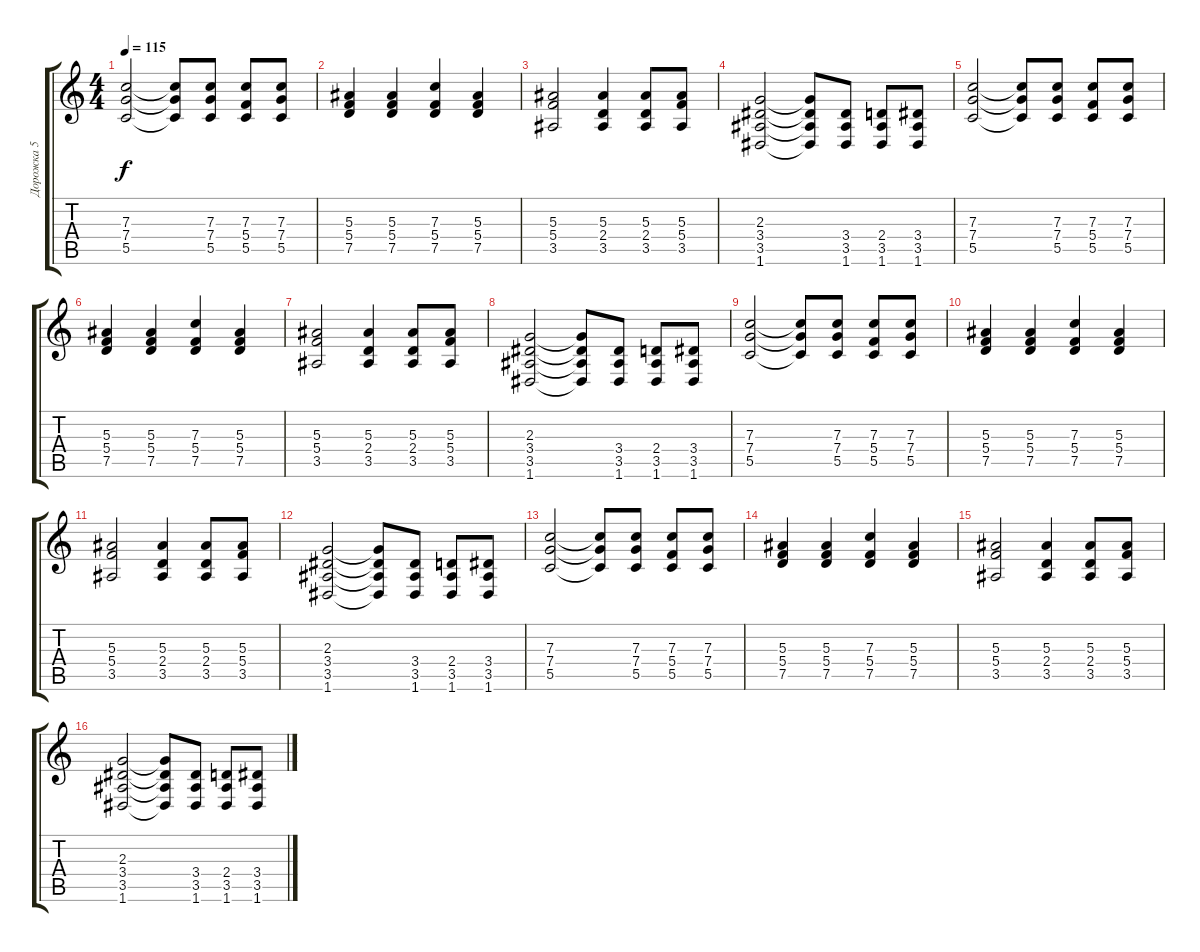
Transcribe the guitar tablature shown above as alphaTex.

\track ("Дорожка 5" "Дорожка 5") {instrument distortionguitar}
\staff {score tabs}
\tuning (D4 A3 F3 C3 G2 D2) {hide}
\ts (4 4)
\tempo 115
\clef g2
\ks c
(7.3 7.4 5.5).2{dy f} (7.3{t} 7.4{t} 5.5{t}).8 (7.3 7.4 5.5).8 (7.3 5.4 5.5).8 (7.3 7.4 5.5).8 |
(5.3 5.4 7.5).4 (5.3 5.4 7.5).4 (7.3 5.4 7.5).4 (5.3 5.4 7.5).4 |
(5.3 5.4 3.5).2 (5.3 2.4 3.5).4 (5.3 2.4 3.5).8 (5.3 5.4 3.5).8 |
(2.3 3.4 3.5 1.6).2 (2.3{t} 3.4{t} 3.5{t} 1.6{t}).8 (3.4 3.5 1.6).8 (2.4 3.5 1.6).8 (3.4 3.5 1.6).8 |
(7.3 7.4 5.5).2 (7.3{t} 7.4{t} 5.5{t}).8 (7.3 7.4 5.5).8 (7.3 5.4 5.5).8 (7.3 7.4 5.5).8 |
(5.3 5.4 7.5).4 (5.3 5.4 7.5).4 (7.3 5.4 7.5).4 (5.3 5.4 7.5).4 |
(5.3 5.4 3.5).2 (5.3 2.4 3.5).4 (5.3 2.4 3.5).8 (5.3 5.4 3.5).8 |
(2.3 3.4 3.5 1.6).2 (2.3{t} 3.4{t} 3.5{t} 1.6{t}).8 (3.4 3.5 1.6).8 (2.4 3.5 1.6).8 (3.4 3.5 1.6).8 |
(7.3 7.4 5.5).2 (7.3{t} 7.4{t} 5.5{t}).8 (7.3 7.4 5.5).8 (7.3 5.4 5.5).8 (7.3 7.4 5.5).8 |
(5.3 5.4 7.5).4 (5.3 5.4 7.5).4 (7.3 5.4 7.5).4 (5.3 5.4 7.5).4 |
(5.3 5.4 3.5).2 (5.3 2.4 3.5).4 (5.3 2.4 3.5).8 (5.3 5.4 3.5).8 |
(2.3 3.4 3.5 1.6).2 (2.3{t} 3.4{t} 3.5{t} 1.6{t}).8 (3.4 3.5 1.6).8 (2.4 3.5 1.6).8 (3.4 3.5 1.6).8 |
(7.3 7.4 5.5).2 (7.3{t} 7.4{t} 5.5{t}).8 (7.3 7.4 5.5).8 (7.3 5.4 5.5).8 (7.3 7.4 5.5).8 |
(5.3 5.4 7.5).4 (5.3 5.4 7.5).4 (7.3 5.4 7.5).4 (5.3 5.4 7.5).4 |
(5.3 5.4 3.5).2 (5.3 2.4 3.5).4 (5.3 2.4 3.5).8 (5.3 5.4 3.5).8 |
(2.3 3.4 3.5 1.6).2 (2.3{t} 3.4{t} 3.5{t} 1.6{t}).8 (3.4 3.5 1.6).8 (2.4 3.5 1.6).8 (3.4 3.5 1.6).8
